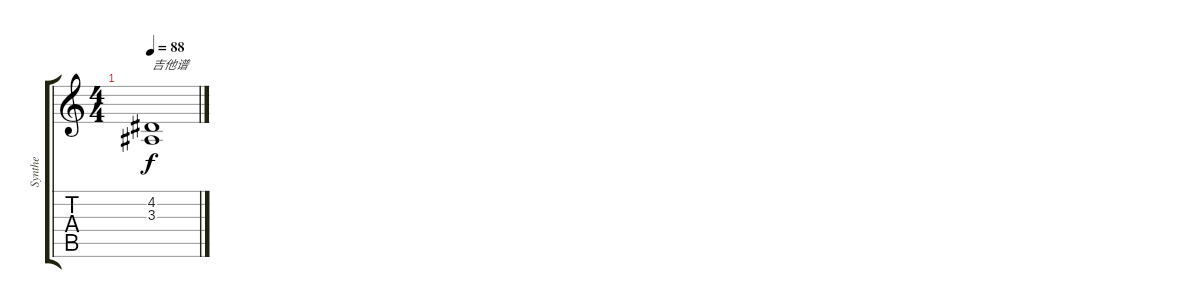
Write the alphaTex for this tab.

\track ("Synthe" "Synthe") {instrument stringensemble1}
\staff {score tabs}
\tuning (E4 B3 G3 D3 A2 E2) {hide}
\ts (4 4)
\tempo 88
\clef g2
\ks c
(4.2{t} 3.3{t}).1{txt "吉他谱" dy f}
